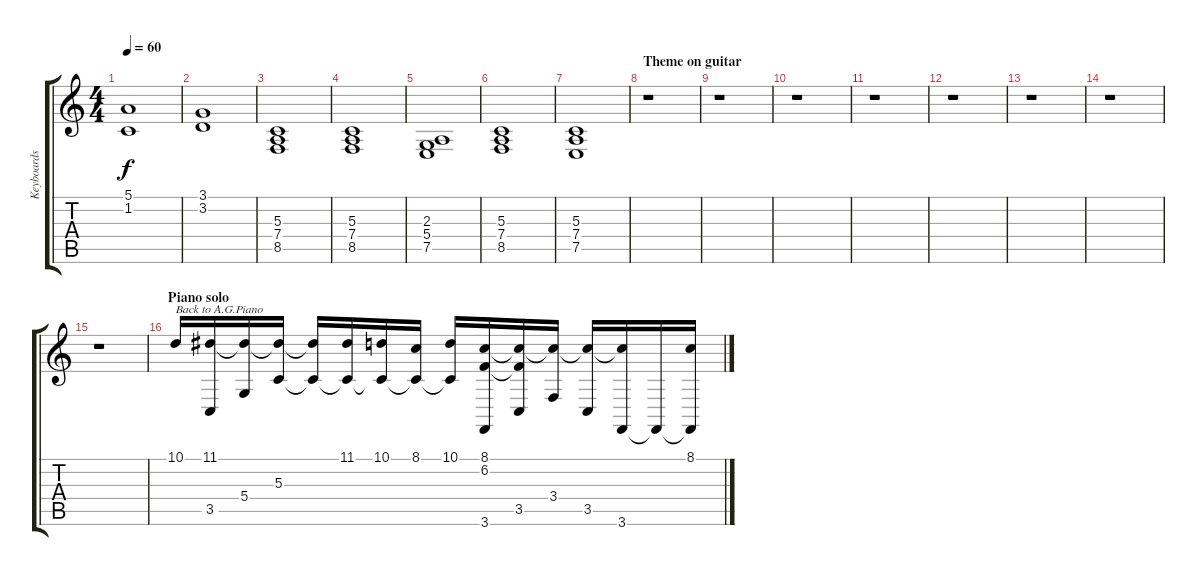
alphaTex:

\track ("Keyboards" "Keyboards") {instrument acousticgrandpiano}
\staff {score tabs}
\tuning (E4 B3 G3 D3 A2 D2) {hide}
\ts (4 4)
\tempo 60
\clef g2
\ks c
(5.1 1.2).1{dy f} |
(3.1 3.2).1 |
(5.3 7.4 8.5).1 |
(5.3 7.4 8.5).1{instrument pad2warm} |
(2.3 5.4 7.5).1 |
(5.3 7.4 8.5).1 |
(5.3 7.4 7.5).1 |
\section ("" "Theme on guitar")
r.1 |
r.1 |
r.1 |
r.1 |
r.1 |
r.1 |
r.1 |
r.1 |
\section ("" "Piano solo")
10.1.16{txt "Back to A.G.Piano" instrument acousticgrandpiano} (11.1 3.5).16 (11.1{t} 5.4).16 (11.1{t} 5.3).16 (11.1{t} 5.3{t}).16 (11.1 5.3{t}).16 (10.1 5.3{t}).16 (8.1 5.3{t}).16 (10.1 5.3{t}).16 (8.1 6.2 3.6).16 (8.1{t} 6.2{t} 3.5).16 (8.1{t} 3.4).16 (8.1{t} 3.5).16 (8.1{t} 3.6).16 3.6{t}.16 (8.1 3.6{t}).16
